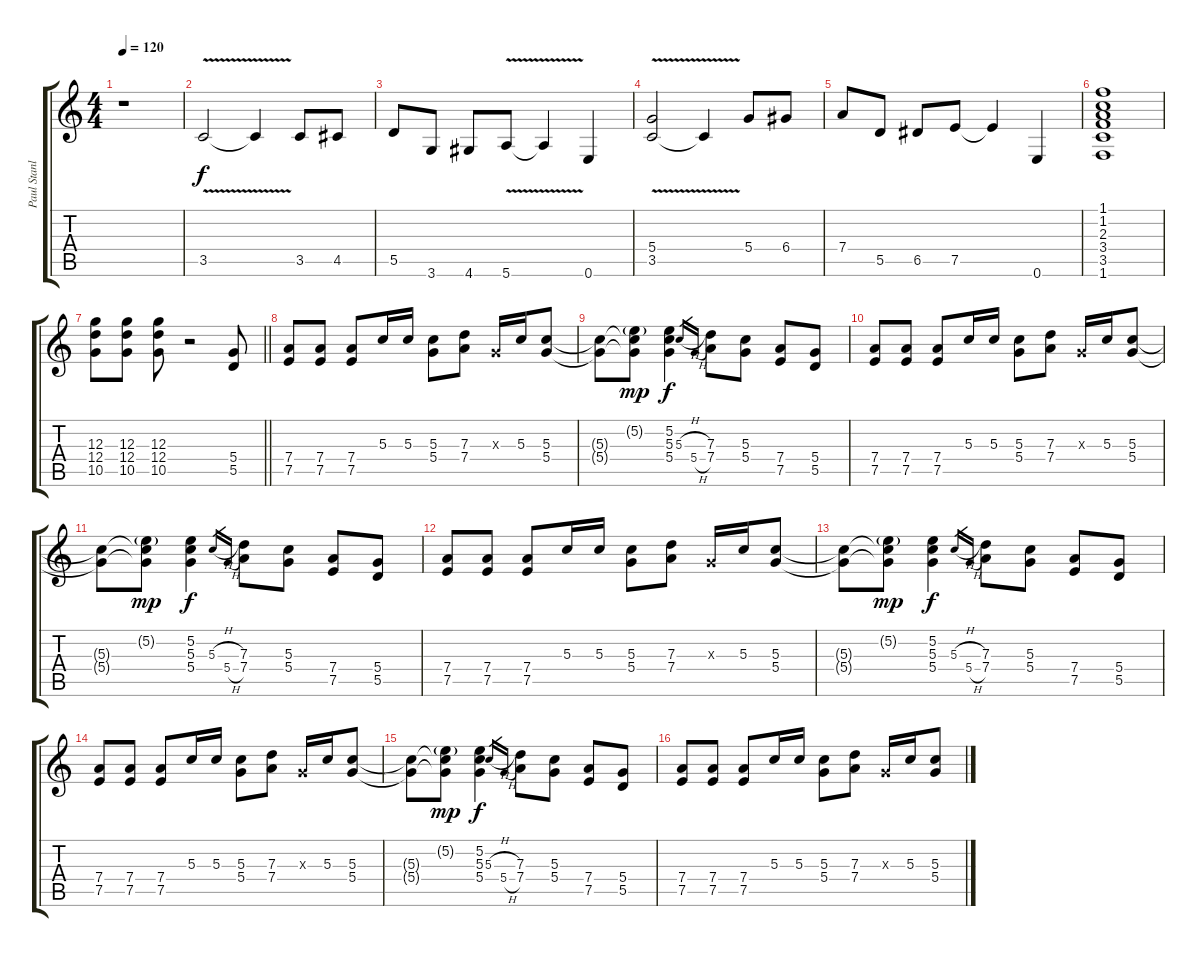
\track ("Paul Stanley" "Paul Stanl") {instrument overdrivenguitar}
\staff {score tabs}
\tuning (E4 B3 G3 D3 A2 E2) {hide}
\ts (4 4)
\tempo 120
\clef g2
\ks c
r.1{dy f} |
3.5{v}.2 3.5{t}.4 3.5.8 4.5.8 |
5.5.8 3.6.8 4.6.8 5.6{v}.8 5.6{t}.4 0.6.4 |
(5.4 3.5{v}).2 3.5{t}.4 5.4.8 6.4.8 |
7.4.8 5.5.8 6.5.8 7.5.8 7.5{t}.4 0.6.4 |
(1.1 1.2 2.3 3.4 3.5 1.6).1 |
\barLineRight lightlight
(12.3 12.4 10.5).8 (12.3 12.4 10.5).8 (12.3 12.4 10.5).8 r.2 (5.4 5.5).8 |
(7.4 7.5).8 (7.4 7.5).8 (7.4 7.5).8 5.3.16 5.3.16 (5.3 5.4).8 (7.3 7.4).8 0.3{x}.16 5.3.16 (5.3 5.4).8 |
(5.3{t} 5.4{t}).8 (5.2{g} 5.3{t} 5.4{t}).8{dy mp} (5.2 5.3 5.4).4{dy f} 5.3{h}.16{gr} 5.4{h}.16{gr} (7.3 7.4).8 (5.3 5.4).8 (7.4 7.5).8 (5.4 5.5).8 |
(7.4 7.5).8 (7.4 7.5).8 (7.4 7.5).8 5.3.16 5.3.16 (5.3 5.4).8 (7.3 7.4).8 0.3{x}.16 5.3.16 (5.3 5.4).8 |
(5.3{t} 5.4{t}).8 (5.2{g} 5.3{t} 5.4{t}).8{dy mp} (5.2 5.3 5.4).4{dy f} 5.3{h}.16{gr} 5.4{h}.16{gr} (7.3 7.4).8 (5.3 5.4).8 (7.4 7.5).8 (5.4 5.5).8 |
(7.4 7.5).8 (7.4 7.5).8 (7.4 7.5).8 5.3.16 5.3.16 (5.3 5.4).8 (7.3 7.4).8 0.3{x}.16 5.3.16 (5.3 5.4).8 |
(5.3{t} 5.4{t}).8 (5.2{g} 5.3{t} 5.4{t}).8{dy mp} (5.2 5.3 5.4).4{dy f} 5.3{h}.16{gr} 5.4{h}.16{gr} (7.3 7.4).8 (5.3 5.4).8 (7.4 7.5).8 (5.4 5.5).8 |
(7.4 7.5).8 (7.4 7.5).8 (7.4 7.5).8 5.3.16 5.3.16 (5.3 5.4).8 (7.3 7.4).8 0.3{x}.16 5.3.16 (5.3 5.4).8 |
(5.3{t} 5.4{t}).8 (5.2{g} 5.3{t} 5.4{t}).8{dy mp} (5.2 5.3 5.4).4{dy f} 5.3{h}.16{gr} 5.4{h}.16{gr} (7.3 7.4).8 (5.3 5.4).8 (7.4 7.5).8 (5.4 5.5).8 |
(7.4 7.5).8 (7.4 7.5).8 (7.4 7.5).8 5.3.16 5.3.16 (5.3 5.4).8 (7.3 7.4).8 0.3{x}.16 5.3.16 (5.3 5.4).8
